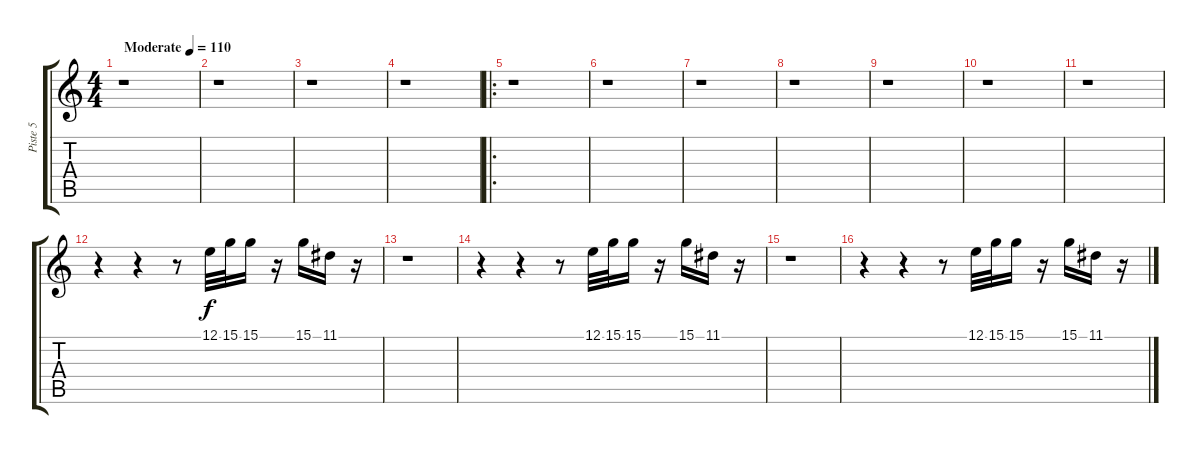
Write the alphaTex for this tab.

\track ("Piste 5" "Piste 5") {instrument acousticgrandpiano}
\staff {score tabs}
\tuning (E4 B3 G3 D3 A2 E2) {hide}
\ts (4 4)
\tempo (110 "Moderate")
\clef g2
\ks c
r.1{dy f instrument acousticgrandpiano} |
r.1 |
r.1 |
r.1 |
\ro
r.1 |
r.1 |
r.1 |
r.1 |
r.1 |
r.1 |
r.1 |
r.4 r.4 r.8 12.1.32 15.1.32 15.1.16 r.16 15.1.16 11.1.16 r.16 |
r.1 |
r.4 r.4 r.8 12.1.32 15.1.32 15.1.16 r.16 15.1.16 11.1.16 r.16 |
r.1 |
r.4 r.4 r.8 12.1.32 15.1.32 15.1.16 r.16 15.1.16 11.1.16 r.16
